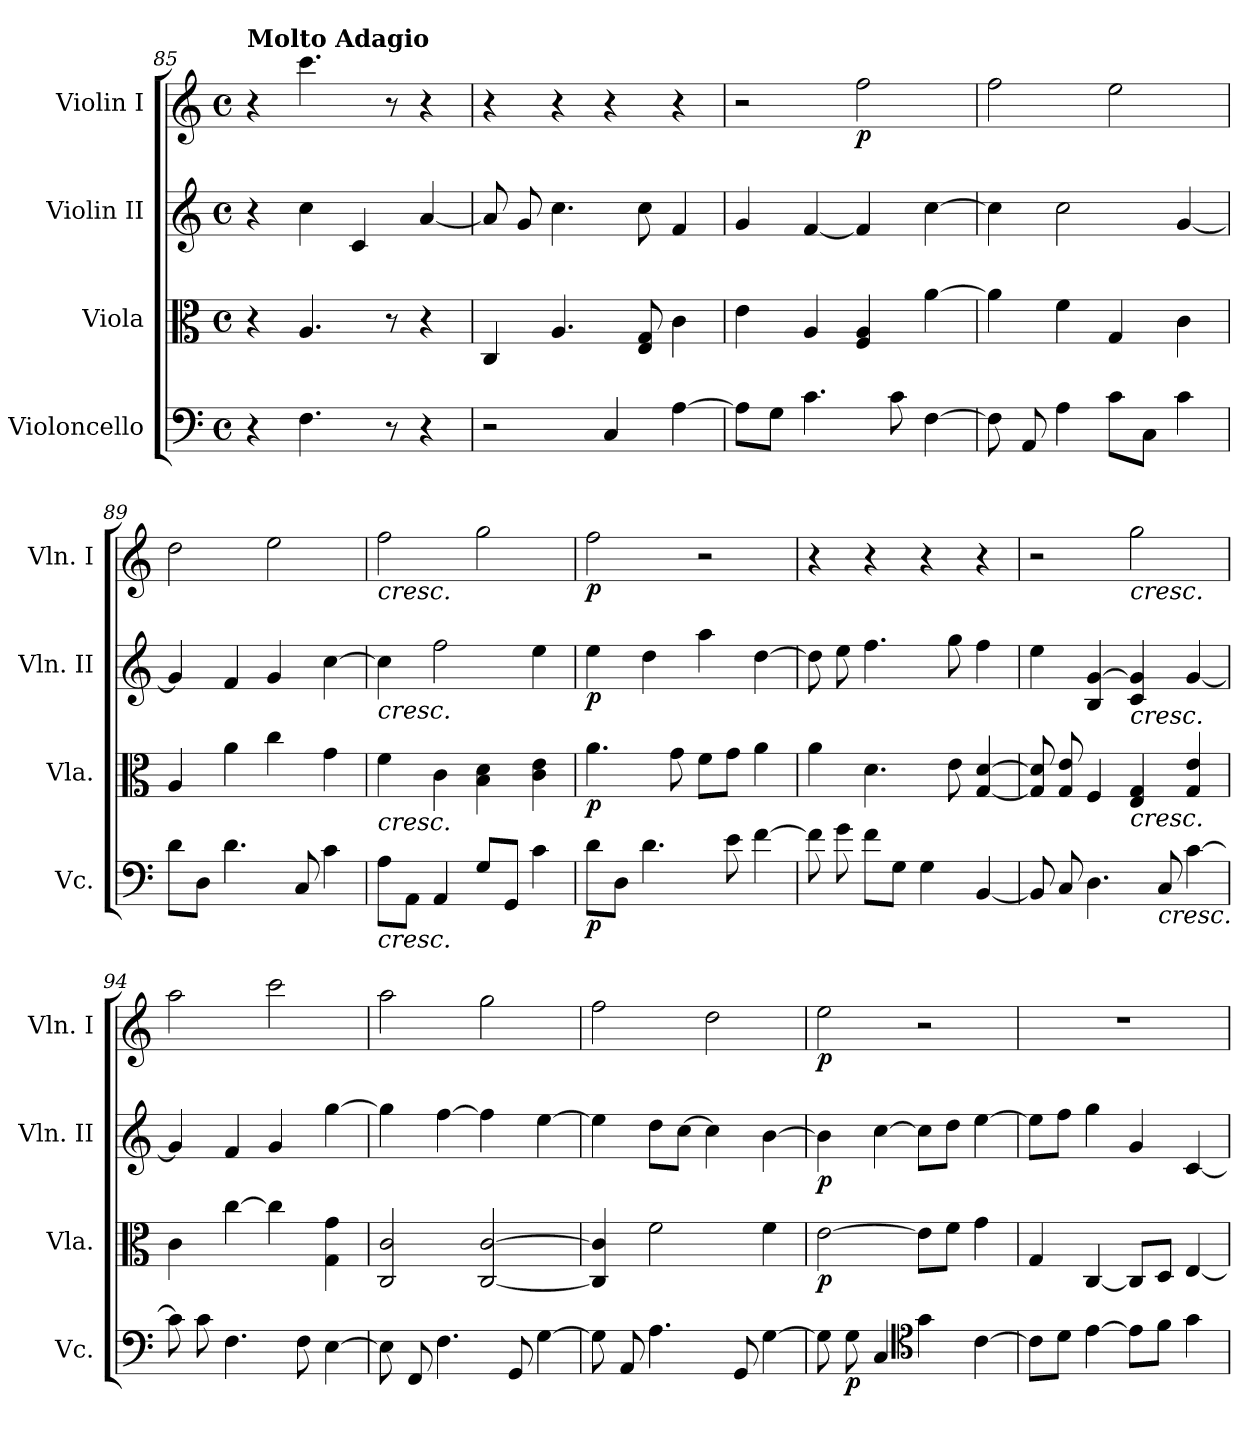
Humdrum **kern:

**kern	**dynam	**kern	**dynam	**kern	**dynam	**kern	**dynam
*part4	*part4	*part3	*part3	*part2	*part2	*part1	*part1
*staff4	*staff4	*staff3	*staff3	*staff2	*staff2	*staff1	*staff1
*I"Violoncello	*	*I"Viola	*	*I"Violin II	*	*I"Violin I	*
*I'Vc.	*	*I'Vla.	*	*I'Vln. II	*	*I'Vln. I	*
*clefF4	*	*clefC3	*	*clefG2	*	*clefG2	*
*k[]	*	*k[]	*	*k[]	*	*k[]	*
*M4/4	*	*M4/4	*	*M4/4	*	*M4/4	*
*met(c)	*	*met(c)	*	*met(c)	*	*met(c)	*
*MM60	*	*MM60	*	*MM60	*	*MM60	*
=85	=85	=85	=85	=85	=85	=85	=85
!	!	!	!	!	!	!LO:TX:a:B:t=Molto Adagio	!
4r	.	4r	.	4r	.	4r	.
4.F\	.	4.A/	.	4cc\	.	4.ccc\	.
.	.	.	.	4c/	.	.	.
8r	.	8r	.	.	.	8r	.
4r	.	4r	.	[4a/	.	4r	.
=86	=86	=86	=86	=86	=86	=86	=86
2r	.	4C/	.	8a/]	.	4r	.
.	.	.	.	8g/	.	.	.
.	.	4.A/	.	4.cc\	.	4r	.
4C/	.	.	.	.	.	4r	.
.	.	8E/ 8G/	.	8cc\	.	.	.
[4A\	.	4c\	.	4f/	.	4r	.
=87	=87	=87	=87	=87	=87	=87	=87
8A\L]	.	4e\	.	4g/	.	2r	.
8G\J	.	.	.	.	.	.	.
4.c\	.	4A/	.	[4f/	.	.	.
!	!	!	!	!	!	!	!LO:DY:b
.	.	4F/ 4A/	.	4f/]	.	2ff\	p
8c\	.	.	.	.	.	.	.
[4F\	.	[4a\	.	[4cc\	.	.	.
=88	=88	=88	=88	=88	=88	=88	=88
8F\]	.	4a\]	.	4cc\]	.	2ff\	.
8AA/	.	.	.	.	.	.	.
4A\	.	4f\	.	2cc\	.	.	.
8c\L	.	4G/	.	.	.	2ee\	.
8C\J	.	.	.	.	.	.	.
4c\	.	4c\	.	[4g/	.	.	.
=89	=89	=89	=89	=89	=89	=89	=89
8d\L	.	4A/	.	4g/]	.	2dd\	.
8D\J	.	.	.	.	.	.	.
4.d\	.	4a\	.	4f/	.	.	.
.	.	4cc\	.	4g/	.	2ee\	.
8C/	.	.	.	.	.	.	.
4c\	.	4g\	.	[4cc\	.	.	.
=90	=90	=90	=90	=90	=90	=90	=90
!	!	!	!	!	!	!LO:TX:b:i:t=cresc.	!
!	!	!	!	!LO:TX:b:i:t=cresc.	!	!	!
!	!	!LO:TX:b:i:t=cresc.	!	!	!	!	!
!LO:TX:b:i:t=cresc.	!	!	!	!	!	!	!
8A\L	.	4f\	.	4cc\]	.	2ff\	.
8AA\J	.	.	.	.	.	.	.
4AA/	.	4c\	.	2ff\	.	.	.
8G/L	.	4B\ 4d\	.	.	.	2gg\	.
8GG/J	.	.	.	.	.	.	.
4c\	.	4c\ 4e\	.	4ee\	.	.	.
=91	=91	=91	=91	=91	=91	=91	=91
!	!LO:DY:b	!	!LO:DY:b	!	!LO:DY:b	!	!LO:DY:b
8d\L	p	4.a\	p	4ee\	p	2ff\	p
8D\J	.	.	.	.	.	.	.
4.d\	.	.	.	4dd\	.	.	.
.	.	8g\	.	.	.	.	.
.	.	8f\L	.	4aa\	.	2r	.
8e\	.	8g\J	.	.	.	.	.
[4f\	.	4a\	.	[4dd\	.	.	.
=92	=92	=92	=92	=92	=92	=92	=92
8f\]	.	4a\	.	8dd\]	.	4r	.
8g\	.	.	.	8ee\	.	.	.
8f\L	.	4.d\	.	4.ff\	.	4r	.
8G\J	.	.	.	.	.	.	.
4G\	.	.	.	.	.	4r	.
.	.	8e\	.	8gg\	.	.	.
[4BB/	.	[4G/ [4d/	.	4ff\	.	4r	.
=93	=93	=93	=93	=93	=93	=93	=93
8BB/]	.	8G/] 8d/]	.	4ee\	.	2r	.
8C/	.	8G/ 8e/	.	.	.	.	.
4.D\	.	4F/	.	4B/ [4g/	.	.	.
!	!	!	!	!	!	!LO:TX:b:i:t=cresc.	!
!	!	!	!	!LO:TX:b:i:t=cresc.	!	!	!
!	!	!LO:TX:b:i:t=cresc.	!	!	!	!	!
.	.	4E/ 4G/	.	4c/ 4g/]	.	2gg\	.
!LO:TX:b:i:t=cresc.	!	!	!	!	!	!	!
8C/	.	.	.	.	.	.	.
[4c\	.	4G/ 4e/	.	[4g/	.	.	.
=94	=94	=94	=94	=94	=94	=94	=94
8c\]	.	4c\	.	4g/]	.	2aa\	.
8c\	.	.	.	.	.	.	.
4.F\	.	[4cc\	.	4f/	.	.	.
.	.	4cc\]	.	4g/	.	2ccc\	.
8F\	.	.	.	.	.	.	.
[4E\	.	4G\ 4g\	.	[4gg\	.	.	.
=95	=95	=95	=95	=95	=95	=95	=95
8E\]	.	2C/ 2c/	.	4gg\]	.	2aa\	.
8FF/	.	.	.	.	.	.	.
4.F\	.	.	.	[4ff\	.	.	.
.	.	[2C/ [2c/	.	4ff\]	.	2gg\	.
8GG/	.	.	.	.	.	.	.
[4G\	.	.	.	[4ee\	.	.	.
=96	=96	=96	=96	=96	=96	=96	=96
8G\]	.	4C/] 4c/]	.	4ee\]	.	2ff\	.
8AA/	.	.	.	.	.	.	.
4.A\	.	2f\	.	8dd\L	.	.	.
.	.	.	.	[8cc\J	.	.	.
.	.	.	.	4cc\]	.	2dd\	.
8GG/	.	.	.	.	.	.	.
[4G\	.	4f\	.	[4b\	.	.	.
=97	=97	=97	=97	=97	=97	=97	=97
!	!	!	!LO:DY:b	!	!LO:DY:b	!	!LO:DY:b
8G\]	.	[2e\	p	4b\]	p	2ee\	p
!	!LO:DY:b	!	!	!	!	!	!
8G\	p	.	.	.	.	.	.
4C/	.	.	.	[4cc\	.	.	.
*clefC4	*	*	*	*	*	*	*
4g\	.	8e\L]	.	8cc\L]	.	2r	.
.	.	8f\J	.	8dd\J	.	.	.
[4c\	.	4g\	.	[4ee\	.	.	.
=98	=98	=98	=98	=98	=98	=98	=98
8c\L]	.	4G/	.	8ee\L]	.	1r	.
8d\J	.	.	.	8ff\J	.	.	.
[4e\	.	[4C/	.	4gg\	.	.	.
8e\L]	.	8C/L]	.	4g/	.	.	.
8f\J	.	8D/J	.	.	.	.	.
4g\	.	[4E/	.	[4c/	.	.	.
=	=	=	=	=	=	=	=
*-	*-	*-	*-	*-	*-	*-	*-
